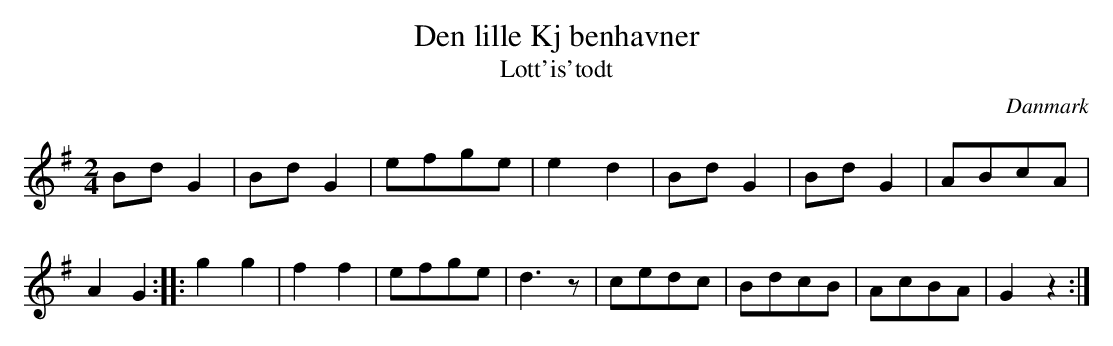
X:1
T: Den lille Kj benhavner
T: Lott'is'todt
O:Danmark
M: 2/4
L: 1/8
K: G
Bd G2|Bd G2|efge|e2 d2|Bd G2|Bd G2|ABcA|A2 G2:|\
|:g2 g2|f2 f2|efge|d3 z|cedc|BdcB|AcBA|G2 z2:|
